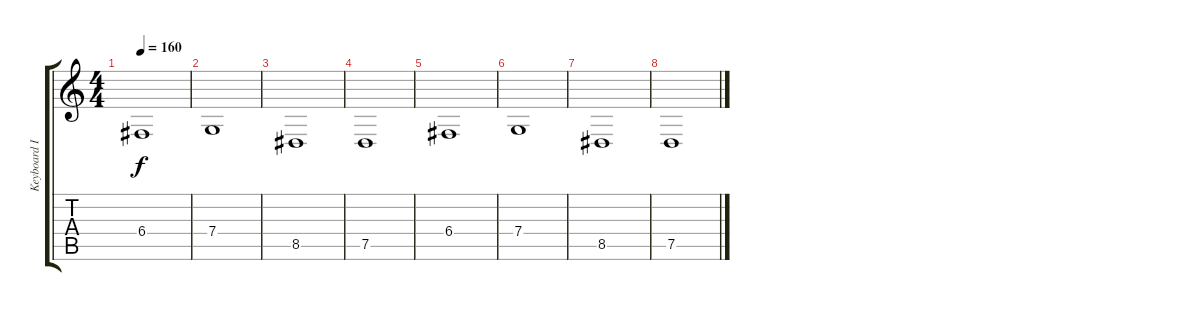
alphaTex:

\track ("Keyboard I" "Keyboard I") {instrument stringensemble1}
\staff {score tabs}
\tuning (D4 A3 F3 C3 G2 D2) {hide}
\ts (4 4)
\tempo 160
\clef g2
\ks c
6.4.1{dy f} |
7.4.1 |
8.5.1 |
7.5.1 |
6.4.1 |
7.4.1 |
8.5.1 |
7.5.1
